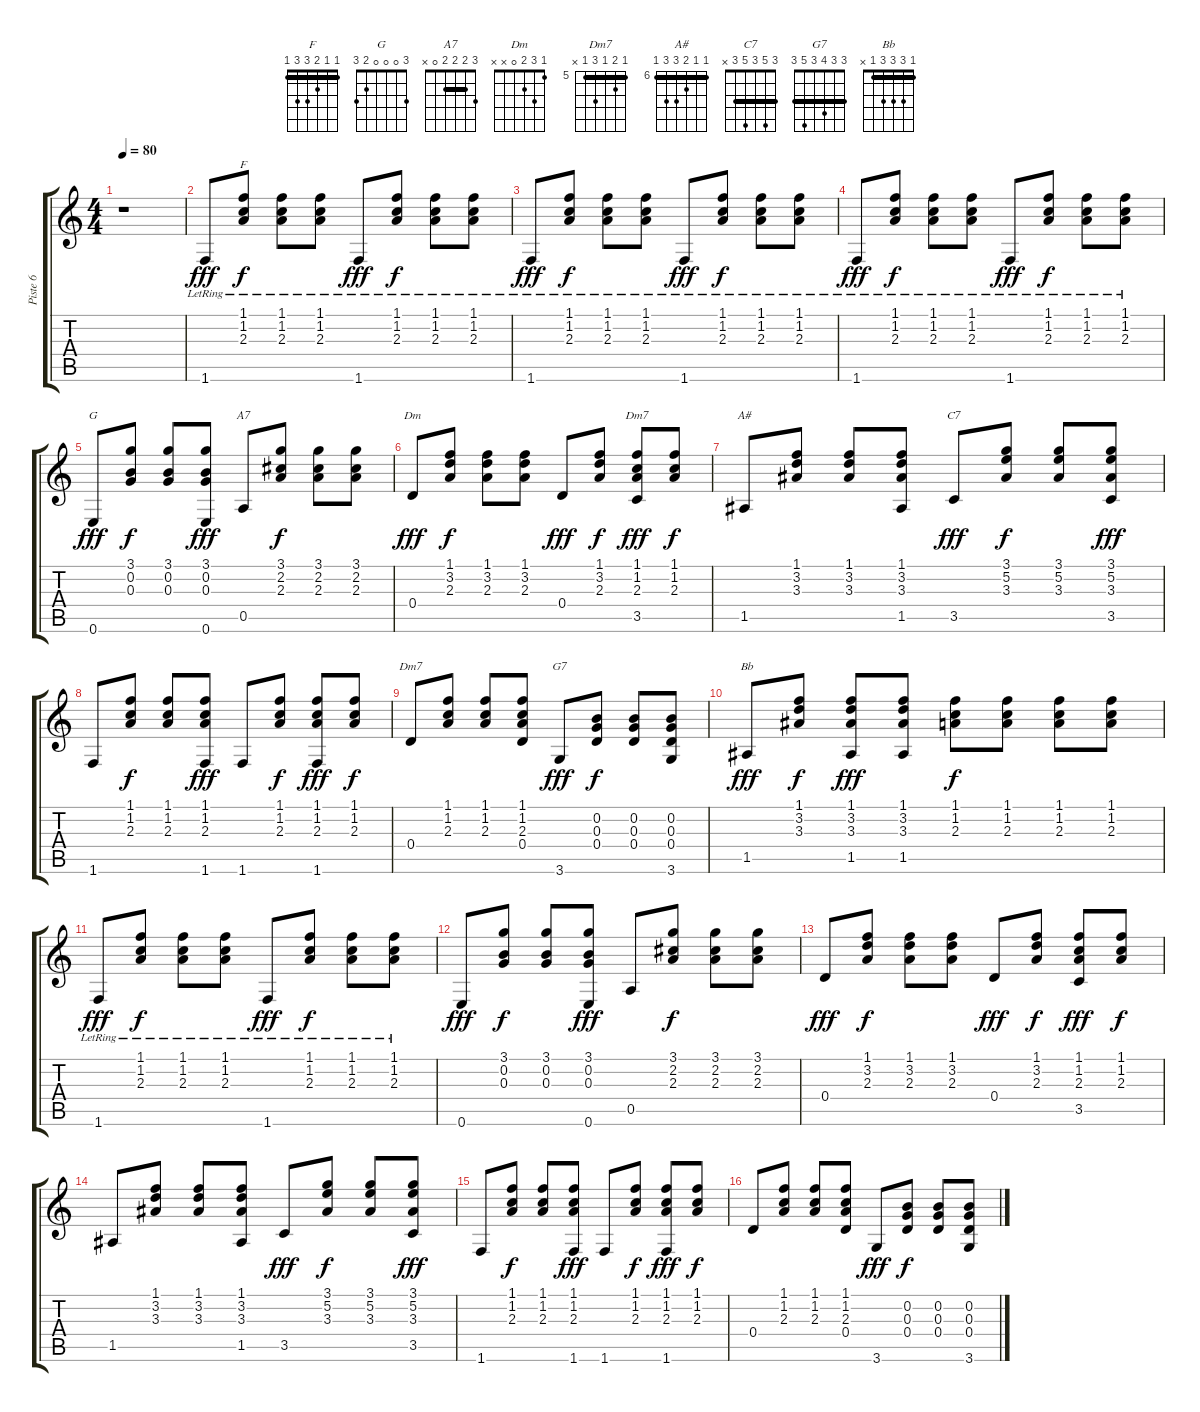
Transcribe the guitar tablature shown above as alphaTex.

\track ("Piste 6" "Piste 6") {mute instrument acousticguitarsteel}
\staff {score tabs}
\tuning (E4 B3 G3 D3 A2 E2) {hide}
\chord ("F" 1 1 2 3 3 1) {barre 1}
\chord ("G" 3 0 0 0 2 3)
\chord ("A7" 3 2 2 2 0 x) {barre 2}
\chord ("Dm" 1 3 2 0 x x)
\chord ("Dm7" 1 1 2 0 x x) {barre 1}
\chord ("A#" 6 6 7 8 8 6) {firstfret 6 barre 6}
\chord ("C7" 3 5 3 5 3 x) {barre 3}
\chord ("Dm7" 5 6 5 7 5 x) {firstfret 5 barre 5}
\chord ("G7" 3 3 4 3 5 3) {barre 3}
\chord ("Bb" 1 3 3 3 1 x) {barre 1}
\ts (4 4)
\tempo 80
\clef g2
\ks c
r.1{dy fff instrument acousticguitarsteel} |
1.6{lr}.8 (1.1{lr} 1.2{lr} 2.3{lr}).8{ch "F" dy f} (1.1{lr} 1.2{lr} 2.3{lr}).8 (1.1{lr} 1.2{lr} 2.3{lr}).8 1.6{lr}.8{dy fff} (1.1{lr} 1.2{lr} 2.3{lr}).8{dy f} (1.1{lr} 1.2{lr} 2.3{lr}).8 (1.1{lr} 1.2{lr} 2.3{lr}).8 |
1.6{lr}.8{dy fff} (1.1{lr} 1.2{lr} 2.3{lr}).8{dy f} (1.1{lr} 1.2{lr} 2.3{lr}).8 (1.1{lr} 1.2{lr} 2.3{lr}).8 1.6{lr}.8{dy fff} (1.1{lr} 1.2{lr} 2.3{lr}).8{dy f} (1.1{lr} 1.2{lr} 2.3{lr}).8 (1.1{lr} 1.2{lr} 2.3{lr}).8 |
1.6{lr}.8{dy fff} (1.1{lr} 1.2{lr} 2.3{lr}).8{dy f} (1.1{lr} 1.2{lr} 2.3{lr}).8 (1.1{lr} 1.2{lr} 2.3{lr}).8 1.6{lr}.8{dy fff} (1.1{lr} 1.2{lr} 2.3{lr}).8{dy f} (1.1{lr} 1.2{lr} 2.3{lr}).8 (1.1{lr} 1.2{lr} 2.3{lr}).8 |
0.6.8{ch "G" dy fff} (3.1 0.2 0.3).8{dy f} (3.1 0.2 0.3).8 (3.1 0.2 0.3 0.6).8{dy fff} 0.5.8{ch "A7"} (3.1 2.2 2.3).8{dy f} (3.1 2.2 2.3).8 (3.1 2.2 2.3).8 |
0.4.8{ch "Dm" dy fff} (1.1 3.2 2.3).8{dy f} (1.1 3.2 2.3).8 (1.1 3.2 2.3).8 0.4.8{dy fff} (1.1 3.2 2.3).8{dy f} (1.1 1.2 2.3 3.5).8{ch "Dm7" dy fff} (1.1 1.2 2.3).8{dy f} |
1.5.8{ch "A#"} (1.1 3.2 3.3).8 (1.1 3.2 3.3).8 (1.1 3.2 3.3 1.5).8 3.5.8{ch "C7" dy fff} (3.1 5.2 3.3).8{dy f} (3.1 5.2 3.3).8 (3.1 5.2 3.3 3.5).8{dy fff} |
1.6.8 (1.1 1.2 2.3).8{dy f} (1.1 1.2 2.3).8 (1.1 1.2 2.3 1.6).8{dy fff} 1.6.8 (1.1 1.2 2.3).8{dy f} (1.1 1.2 2.3 1.6).8{dy fff} (1.1 1.2 2.3).8{dy f} |
0.4.8{ch "Dm7"} (1.1 1.2 2.3).8 (1.1 1.2 2.3).8 (1.1 1.2 2.3 0.4).8 3.6.8{ch "G7" dy fff} (0.2 0.3 0.4).8{dy f} (0.2 0.3 0.4).8 (0.2 0.3 0.4 3.6).8 |
1.5.8{ch "Bb" dy fff} (1.1 3.2 3.3).8{dy f} (1.1 3.2 3.3 1.5).8{dy fff} (1.1 3.2 3.3 1.5).8 (1.1 1.2 2.3).8{dy f} (1.1 1.2 2.3).8 (1.1 1.2 2.3).8 (1.1 1.2 2.3).8 |
1.6{lr}.8{dy fff} (1.1{lr} 1.2{lr} 2.3{lr}).8{dy f} (1.1{lr} 1.2{lr} 2.3{lr}).8 (1.1{lr} 1.2{lr} 2.3{lr}).8 1.6{lr}.8{dy fff} (1.1{lr} 1.2{lr} 2.3{lr}).8{dy f} (1.1{lr} 1.2{lr} 2.3{lr}).8 (1.1{lr} 1.2{lr} 2.3{lr}).8 |
0.6.8{dy fff} (3.1 0.2 0.3).8{dy f} (3.1 0.2 0.3).8 (3.1 0.2 0.3 0.6).8{dy fff} 0.5.8 (3.1 2.2 2.3).8{dy f} (3.1 2.2 2.3).8 (3.1 2.2 2.3).8 |
0.4.8{dy fff} (1.1 3.2 2.3).8{dy f} (1.1 3.2 2.3).8 (1.1 3.2 2.3).8 0.4.8{dy fff} (1.1 3.2 2.3).8{dy f} (1.1 1.2 2.3 3.5).8{dy fff} (1.1 1.2 2.3).8{dy f} |
1.5.8 (1.1 3.2 3.3).8 (1.1 3.2 3.3).8 (1.1 3.2 3.3 1.5).8 3.5.8{dy fff} (3.1 5.2 3.3).8{dy f} (3.1 5.2 3.3).8 (3.1 5.2 3.3 3.5).8{dy fff} |
1.6.8 (1.1 1.2 2.3).8{dy f} (1.1 1.2 2.3).8 (1.1 1.2 2.3 1.6).8{dy fff} 1.6.8 (1.1 1.2 2.3).8{dy f} (1.1 1.2 2.3 1.6).8{dy fff} (1.1 1.2 2.3).8{dy f} |
0.4.8 (1.1 1.2 2.3).8 (1.1 1.2 2.3).8 (1.1 1.2 2.3 0.4).8 3.6.8{dy fff} (0.2 0.3 0.4).8{dy f} (0.2 0.3 0.4).8 (0.2 0.3 0.4 3.6).8
